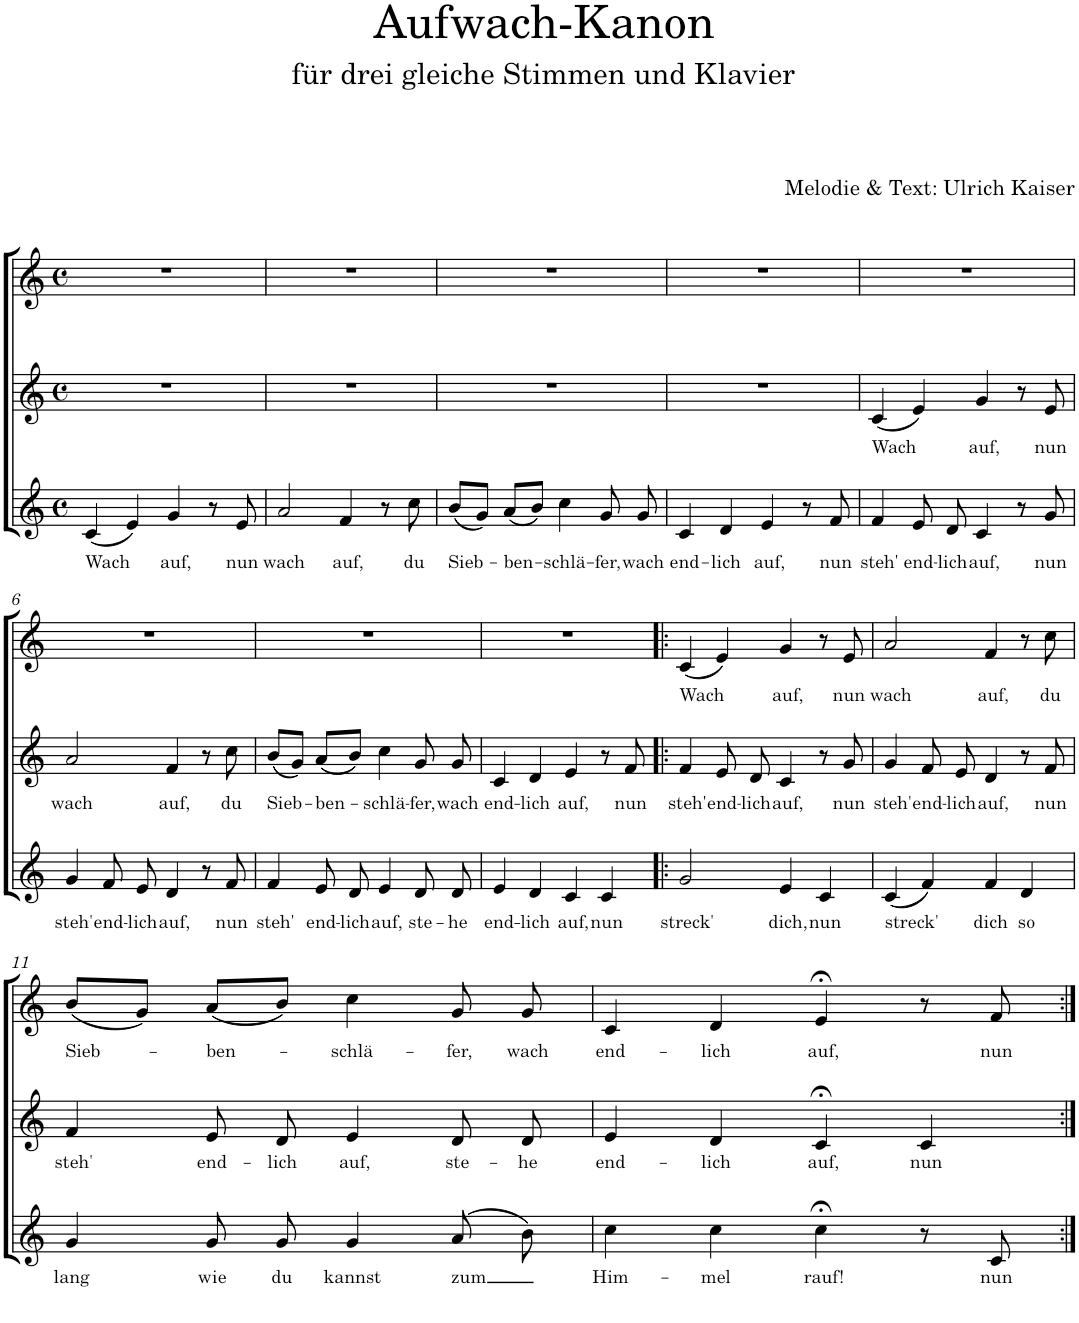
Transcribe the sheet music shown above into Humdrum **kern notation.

**kern	**text	**kern	**text	**kern	**text
*part3	*part3	*part2	*part2	*part1	*part1
*staff3	*staff3	*staff2	*staff2	*staff1	*staff1
*I"Stimme 3	*	*I"Stimme 2	*	*I"Stimme 1	*
*clefG2	*	*clefG2	*	*clefG2	*
*k[]	*	*k[]	*	*k[]	*
*M4/4	*	*M4/4	*	*M4/4	*
*met(c)	*	*met(c)	*	*met(c)	*
=1	=1	=1	=1	=1	=1
!	!LO:LY:b	!	!	!	!
(4c/	Wach	1r	.	1r	.
4e/)	.	.	.	.	.
!	!LO:LY:b	!	!	!	!
4g/	auf,	.	.	.	.
8r	.	.	.	.	.
!	!LO:LY:b	!	!	!	!
8e/	nun	.	.	.	.
=2	=2	=2	=2	=2	=2
!	!LO:LY:b	!	!	!	!
2a/	wach	1r	.	1r	.
!	!LO:LY:b	!	!	!	!
4f/	auf,	.	.	.	.
8r	.	.	.	.	.
!	!LO:LY:b	!	!	!	!
8cc\	du	.	.	.	.
=3	=3	=3	=3	=3	=3
!	!LO:LY:b	!	!	!	!
(8b/L	Sieb-	1r	.	1r	.
8g/J)	.	.	.	.	.
!	!LO:LY:b	!	!	!	!
(8a/L	-ben-	.	.	.	.
8b/J)	.	.	.	.	.
!	!LO:LY:b	!	!	!	!
4cc\	-schlä-	.	.	.	.
!	!LO:LY:b	!	!	!	!
8g/	-fer,	.	.	.	.
!	!LO:LY:b	!	!	!	!
8g/	wach	.	.	.	.
=4	=4	=4	=4	=4	=4
!	!LO:LY:b	!	!	!	!
4c/	end-	1r	.	1r	.
!	!LO:LY:b	!	!	!	!
4d/	-lich	.	.	.	.
!	!LO:LY:b	!	!	!	!
4e/	auf,	.	.	.	.
8r	.	.	.	.	.
!	!LO:LY:b	!	!	!	!
8f/	nun	.	.	.	.
=5	=5	=5	=5	=5	=5
!	!LO:LY:b	!	!LO:LY:b	!	!
4f/	steh'	(4c/	Wach	1r	.
!	!LO:LY:b	!	!	!	!
8e/	end-	4e/)	.	.	.
!	!LO:LY:b	!	!	!	!
8d/	-lich	.	.	.	.
!	!LO:LY:b	!	!LO:LY:b	!	!
4c/	auf,	4g/	auf,	.	.
8r	.	8r	.	.	.
!	!LO:LY:b	!	!LO:LY:b	!	!
8g/	nun	8e/	nun	.	.
!!LO:LB:g=z
=6	=6	=6	=6	=6	=6
!	!LO:LY:b	!	!LO:LY:b	!	!
4g/	steh'	2a/	wach	1r	.
!	!LO:LY:b	!	!	!	!
8f/	end-	.	.	.	.
!	!LO:LY:b	!	!	!	!
8e/	-lich	.	.	.	.
!	!LO:LY:b	!	!LO:LY:b	!	!
4d/	auf,	4f/	auf,	.	.
8r	.	8r	.	.	.
!	!LO:LY:b	!	!LO:LY:b	!	!
8f/	nun	8cc\	du	.	.
=7	=7	=7	=7	=7	=7
!	!LO:LY:b	!	!LO:LY:b	!	!
4f/	steh'	(8b/L	Sieb-	1r	.
.	.	8g/J)	.	.	.
!	!LO:LY:b	!	!LO:LY:b	!	!
8e/	end-	(8a/L	-ben-	.	.
!	!LO:LY:b	!	!	!	!
8d/	-lich	8b/J)	.	.	.
!	!LO:LY:b	!	!LO:LY:b	!	!
4e/	auf,	4cc\	-schlä-	.	.
!	!LO:LY:b	!	!LO:LY:b	!	!
8d/	ste-	8g/	-fer,	.	.
!	!LO:LY:b	!	!LO:LY:b	!	!
8d/	-he	8g/	wach	.	.
=8	=8	=8	=8	=8	=8
!	!LO:LY:b	!	!LO:LY:b	!	!
4e/	end-	4c/	end-	1r	.
!	!LO:LY:b	!	!LO:LY:b	!	!
4d/	-lich	4d/	-lich	.	.
!	!LO:LY:b	!	!LO:LY:b	!	!
4c/	auf,	4e/	auf,	.	.
!	!LO:LY:b	!	!	!	!
4c/	nun	8r	.	.	.
!	!	!	!LO:LY:b	!	!
.	.	8f/	nun	.	.
=9!|:	=9!|:	=9!|:	=9!|:	=9!|:	=9!|:
!	!LO:LY:b	!	!LO:LY:b	!	!LO:LY:b
2g/	streck'	4f/	steh'	(4c/	Wach
!	!	!	!LO:LY:b	!	!
.	.	8e/	end-	4e/)	.
!	!	!	!LO:LY:b	!	!
.	.	8d/	-lich	.	.
!	!LO:LY:b	!	!LO:LY:b	!	!LO:LY:b
4e/	dich,	4c/	auf,	4g/	auf,
!	!LO:LY:b	!	!	!	!
4c/	nun	8r	.	8r	.
!	!	!	!LO:LY:b	!	!LO:LY:b
.	.	8g/	nun	8e/	nun
=10	=10	=10	=10	=10	=10
!	!LO:LY:b	!	!LO:LY:b	!	!LO:LY:b
(4c/	streck'	4g/	steh'	2a/	wach
!	!	!	!LO:LY:b	!	!
4f/)	.	8f/	end-	.	.
!	!	!	!LO:LY:b	!	!
.	.	8e/	-lich	.	.
!	!LO:LY:b	!	!LO:LY:b	!	!LO:LY:b
4f/	dich	4d/	auf,	4f/	auf,
!	!LO:LY:b	!	!	!	!
4d/	so	8r	.	8r	.
!	!	!	!LO:LY:b	!	!LO:LY:b
.	.	8f/	nun	8cc\	du
!!LO:LB:g=z
=11	=11	=11	=11	=11	=11
!	!LO:LY:b	!	!LO:LY:b	!	!LO:LY:b
4g/	lang	4f/	steh'	(8b/L	Sieb-
.	.	.	.	8g/J)	.
!	!LO:LY:b	!	!LO:LY:b	!	!LO:LY:b
8g/	wie	8e/	end-	(8a/L	-ben-
!	!LO:LY:b	!	!LO:LY:b	!	!
8g/	du	8d/	-lich	8b/J)	.
!	!LO:LY:b	!	!LO:LY:b	!	!LO:LY:b
4g/	kannst	4e/	auf,	4cc\	-schlä-
!	!LO:LY:b	!	!LO:LY:b	!	!LO:LY:b
(8a/	zum	8d/	ste-	8g/	-fer,
!	!	!	!LO:LY:b	!	!LO:LY:b
8b\)	.	8d/	-he	8g/	wach
=12	=12	=12	=12	=12	=12
!	!LO:LY:b	!	!LO:LY:b	!	!LO:LY:b
4cc\	Him-	4e/	end-	4c/	end-
!	!LO:LY:b	!	!LO:LY:b	!	!LO:LY:b
4cc\	-mel	4d/	-lich	4d/	-lich
!	!LO:LY:b	!	!LO:LY:b	!	!LO:LY:b
4cc;<\	rauf!	4c;</	auf,	4e;</	auf,
!	!	!	!LO:LY:b	!	!
8r	.	4c/	nun	8r	.
!	!LO:LY:b	!	!	!	!LO:LY:b
8c/	nun	.	.	8f/	nun
=:|!	=:|!	=:|!	=:|!	=:|!	=:|!
*-	*-	*-	*-	*-	*-
